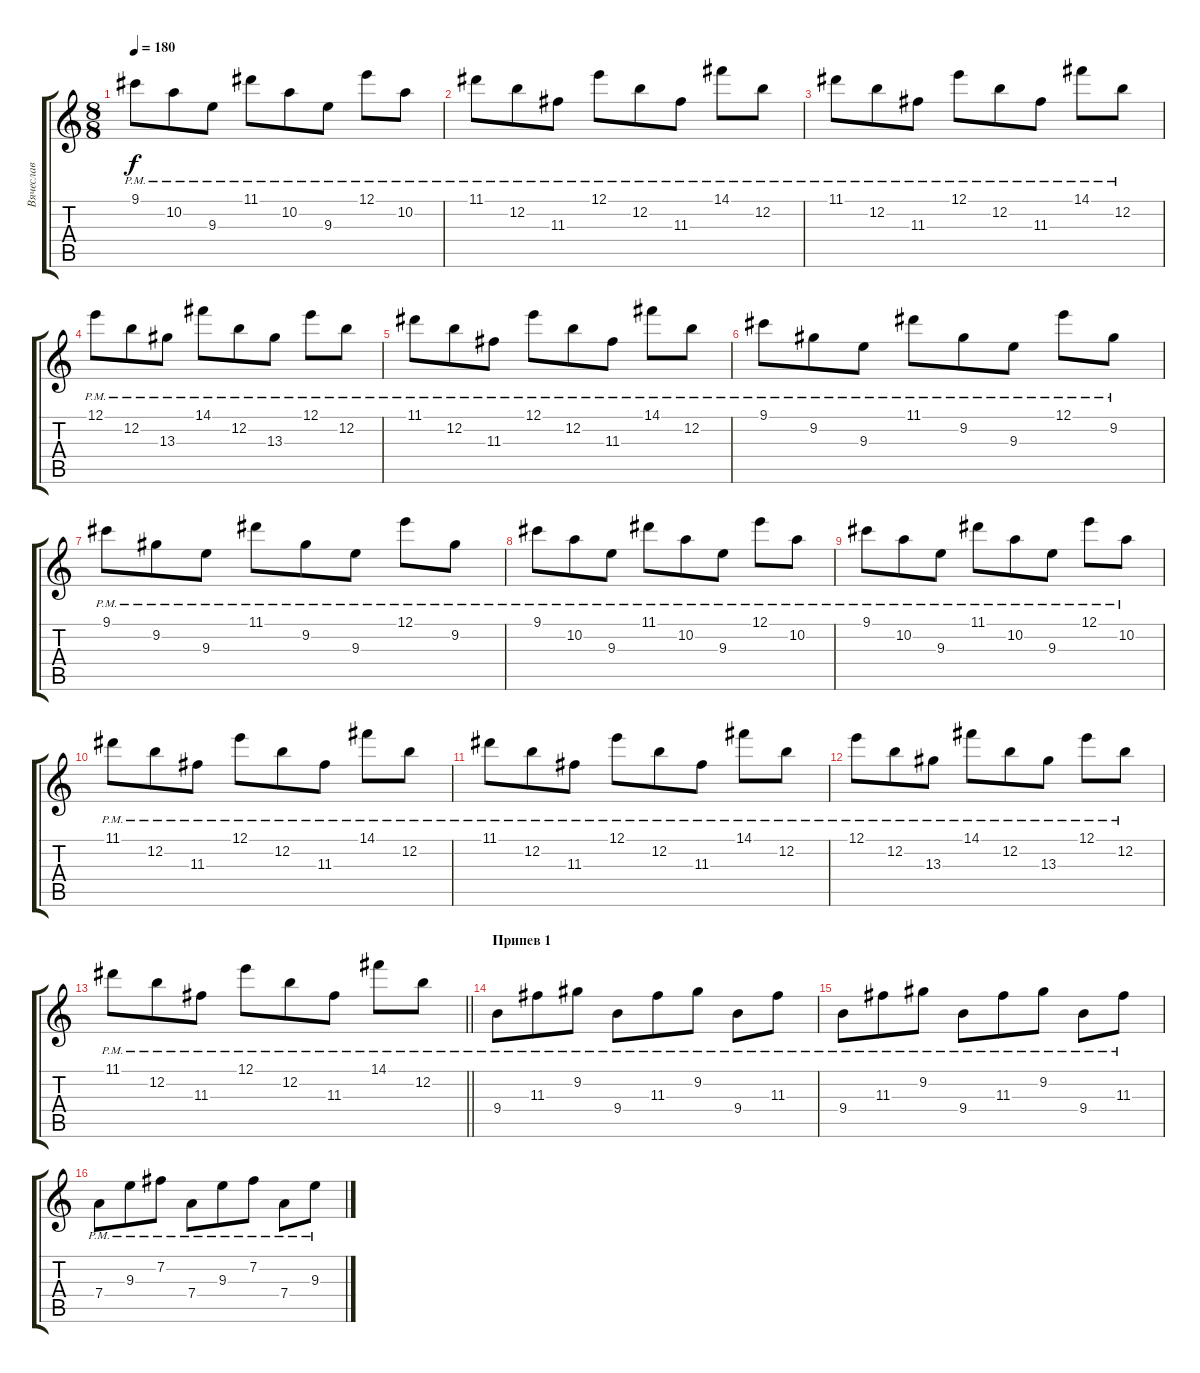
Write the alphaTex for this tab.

\track ("Вячеслав" "Вячеслав") {instrument distortionguitar}
\staff {score tabs}
\tuning (E4 B3 G3 D3 A2 E2) {hide}
\ts (8 8)
\tempo 180
\clef g2
\ks c
9.1{pm}.8{dy f} 10.2{pm}.8 9.3{pm}.8 11.1{pm}.8 10.2{pm}.8 9.3{pm}.8 12.1{pm}.8 10.2{pm}.8 |
11.1{pm}.8 12.2{pm}.8 11.3{pm}.8 12.1{pm}.8 12.2{pm}.8 11.3{pm}.8 14.1{pm}.8 12.2{pm}.8 |
11.1{pm}.8 12.2{pm}.8 11.3{pm}.8 12.1{pm}.8 12.2{pm}.8 11.3{pm}.8 14.1{pm}.8 12.2{pm}.8 |
12.1{pm}.8 12.2{pm}.8 13.3{pm}.8 14.1{pm}.8 12.2{pm}.8 13.3{pm}.8 12.1{pm}.8 12.2{pm}.8 |
11.1{pm}.8 12.2{pm}.8 11.3{pm}.8 12.1{pm}.8 12.2{pm}.8 11.3{pm}.8 14.1{pm}.8 12.2{pm}.8 |
9.1{pm}.8 9.2{pm}.8 9.3{pm}.8 11.1{pm}.8 9.2{pm}.8 9.3{pm}.8 12.1{pm}.8 9.2{pm}.8 |
9.1{pm}.8 9.2{pm}.8 9.3{pm}.8 11.1{pm}.8 9.2{pm}.8 9.3{pm}.8 12.1{pm}.8 9.2{pm}.8 |
9.1{pm}.8 10.2{pm}.8 9.3{pm}.8 11.1{pm}.8 10.2{pm}.8 9.3{pm}.8 12.1{pm}.8 10.2{pm}.8 |
9.1{pm}.8 10.2{pm}.8 9.3{pm}.8 11.1{pm}.8 10.2{pm}.8 9.3{pm}.8 12.1{pm}.8 10.2{pm}.8 |
11.1{pm}.8 12.2{pm}.8 11.3{pm}.8 12.1{pm}.8 12.2{pm}.8 11.3{pm}.8 14.1{pm}.8 12.2{pm}.8 |
11.1{pm}.8 12.2{pm}.8 11.3{pm}.8 12.1{pm}.8 12.2{pm}.8 11.3{pm}.8 14.1{pm}.8 12.2{pm}.8 |
12.1{pm}.8 12.2{pm}.8 13.3{pm}.8 14.1{pm}.8 12.2{pm}.8 13.3{pm}.8 12.1{pm}.8 12.2{pm}.8 |
\barLineRight lightlight
11.1{pm}.8 12.2{pm}.8 11.3{pm}.8 12.1{pm}.8 12.2{pm}.8 11.3{pm}.8 14.1{pm}.8 12.2{pm}.8 |
\section ("" "Припев 1")
9.4{pm}.8 11.3{pm}.8 9.2{pm}.8 9.4{pm}.8 11.3{pm}.8 9.2{pm}.8 9.4{pm}.8 11.3{pm}.8 |
9.4{pm}.8 11.3{pm}.8 9.2{pm}.8 9.4{pm}.8 11.3{pm}.8 9.2{pm}.8 9.4{pm}.8 11.3{pm}.8 |
7.4{pm}.8 9.3{pm}.8 7.2{pm}.8 7.4{pm}.8 9.3{pm}.8 7.2{pm}.8 7.4{pm}.8 9.3{pm}.8
